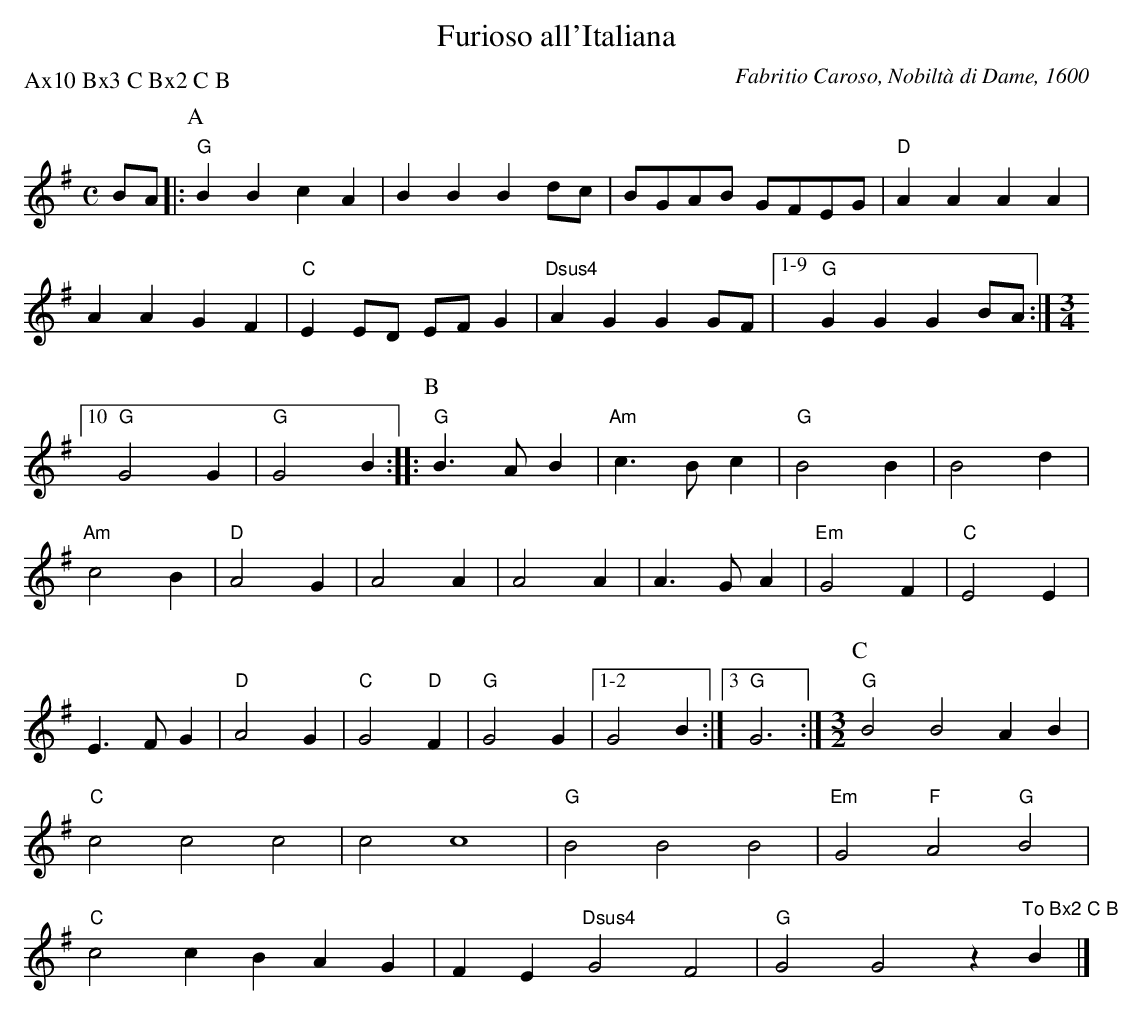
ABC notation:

X:1
T:Furioso all'Italiana
C:Fabritio Caroso, Nobiltà di Dame, 1600
P:Ax10 Bx3 C Bx2 C B
M:C
L:1/8
K:G major
BA |:
P:A
"G"B2B2 c2A2 | B2B2 B2dc | BGAB GFEG | "D"A2A2 A2A2 | A2A2 G2F2 | "C"E2ED EFG2 |
"Dsus4"A2G2 G2GF |  [1-9 "G"G2G2 G2BA :|]
M:3/4
 [10 "G"G4G2 | "G"G4B2 ::
P:B
"G"B3AB2 | "Am"c3Bc2 | "G"B4B2 | B4d2 |
"Am"c4B2 | "D"A4G2 | A4A2 | A4A2 | A3GA2 | "Em"G4F2 |
"C"E4E2 | E3FG2 | "D"A4G2 | "C"G4"D"F2 | "G"G4G2 |  [1-2 G4B2 :|]
 [3 "G"G6 :|
M:3/2
P:C
"G"B4B4A2B2 | "C"c4c4c4 | c4c8 | "G"B4B4B4 | "Em"G4"F"A4"G"B4 | "C"c4c2B2A2G2 |
F2E2"Dsus4"G4F4 | "G"G4G4z2"^To Bx2 C B"B2 |]
